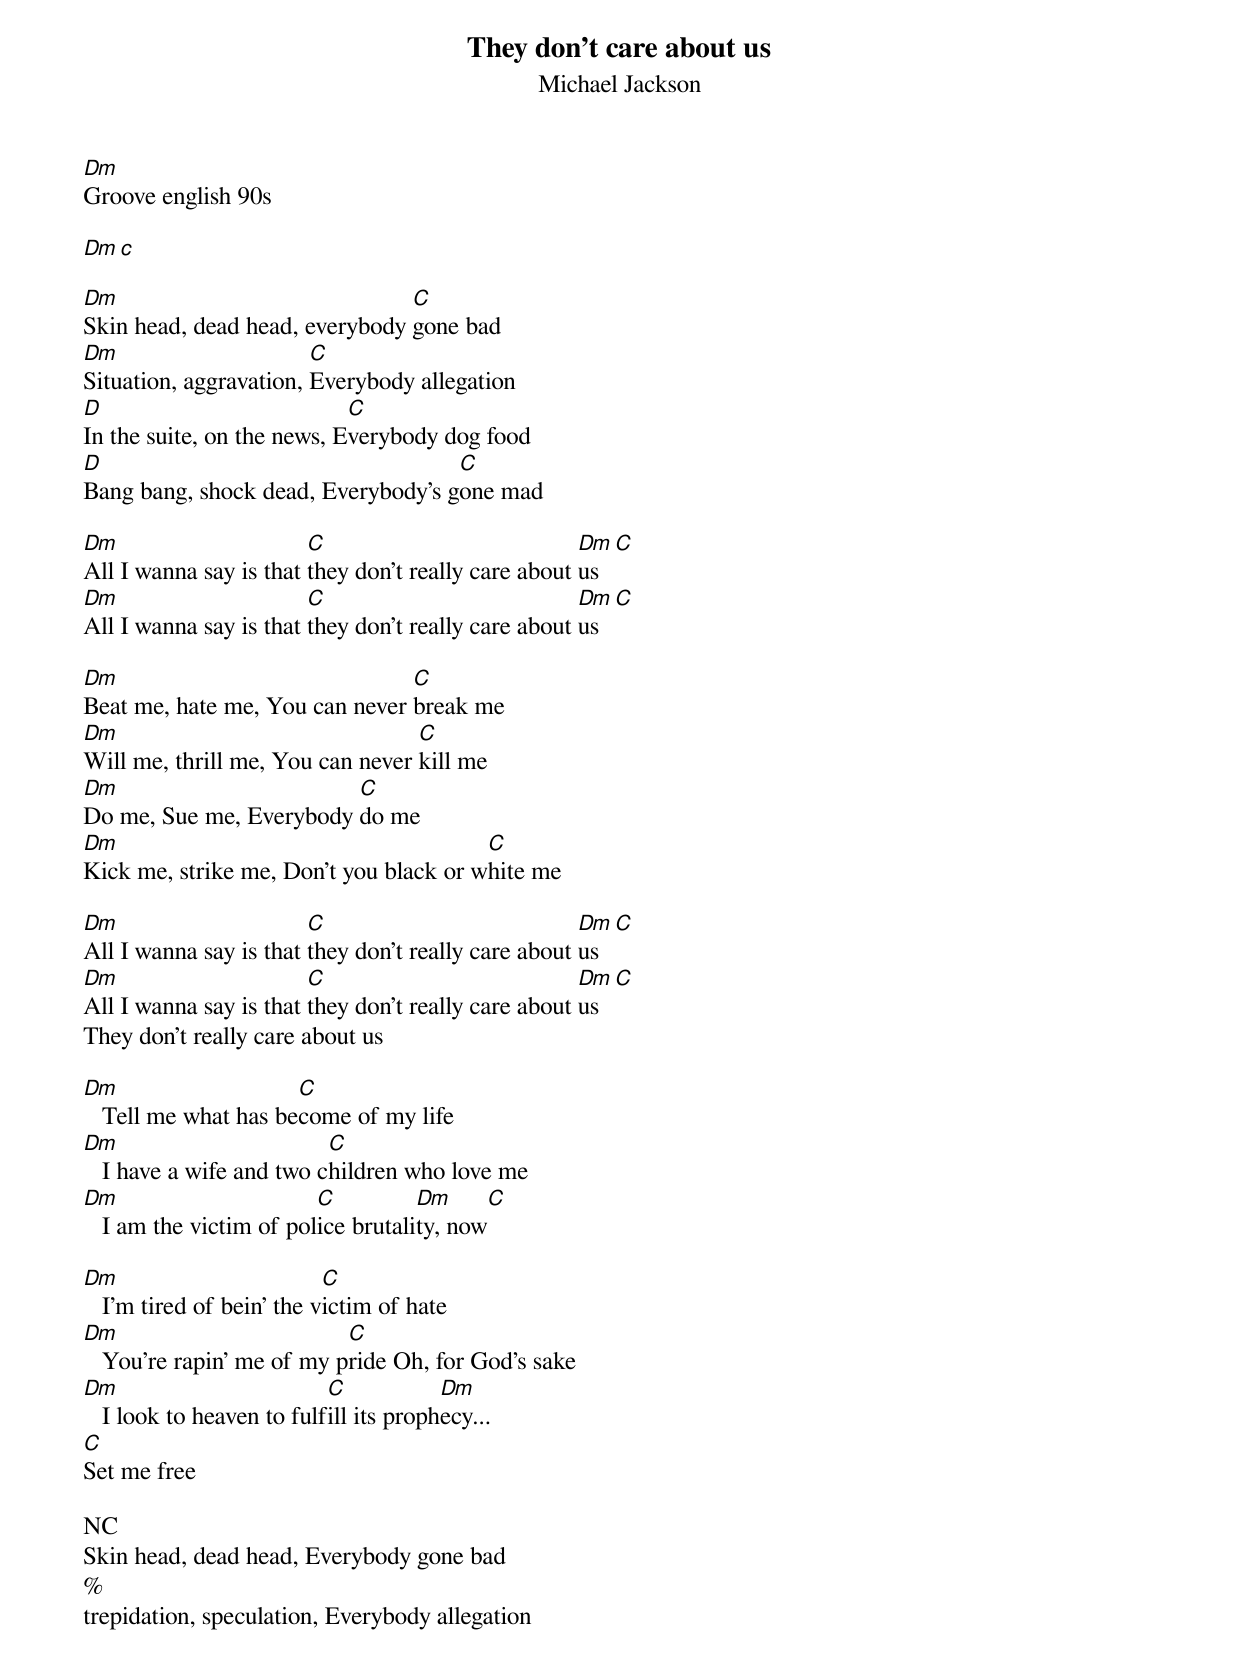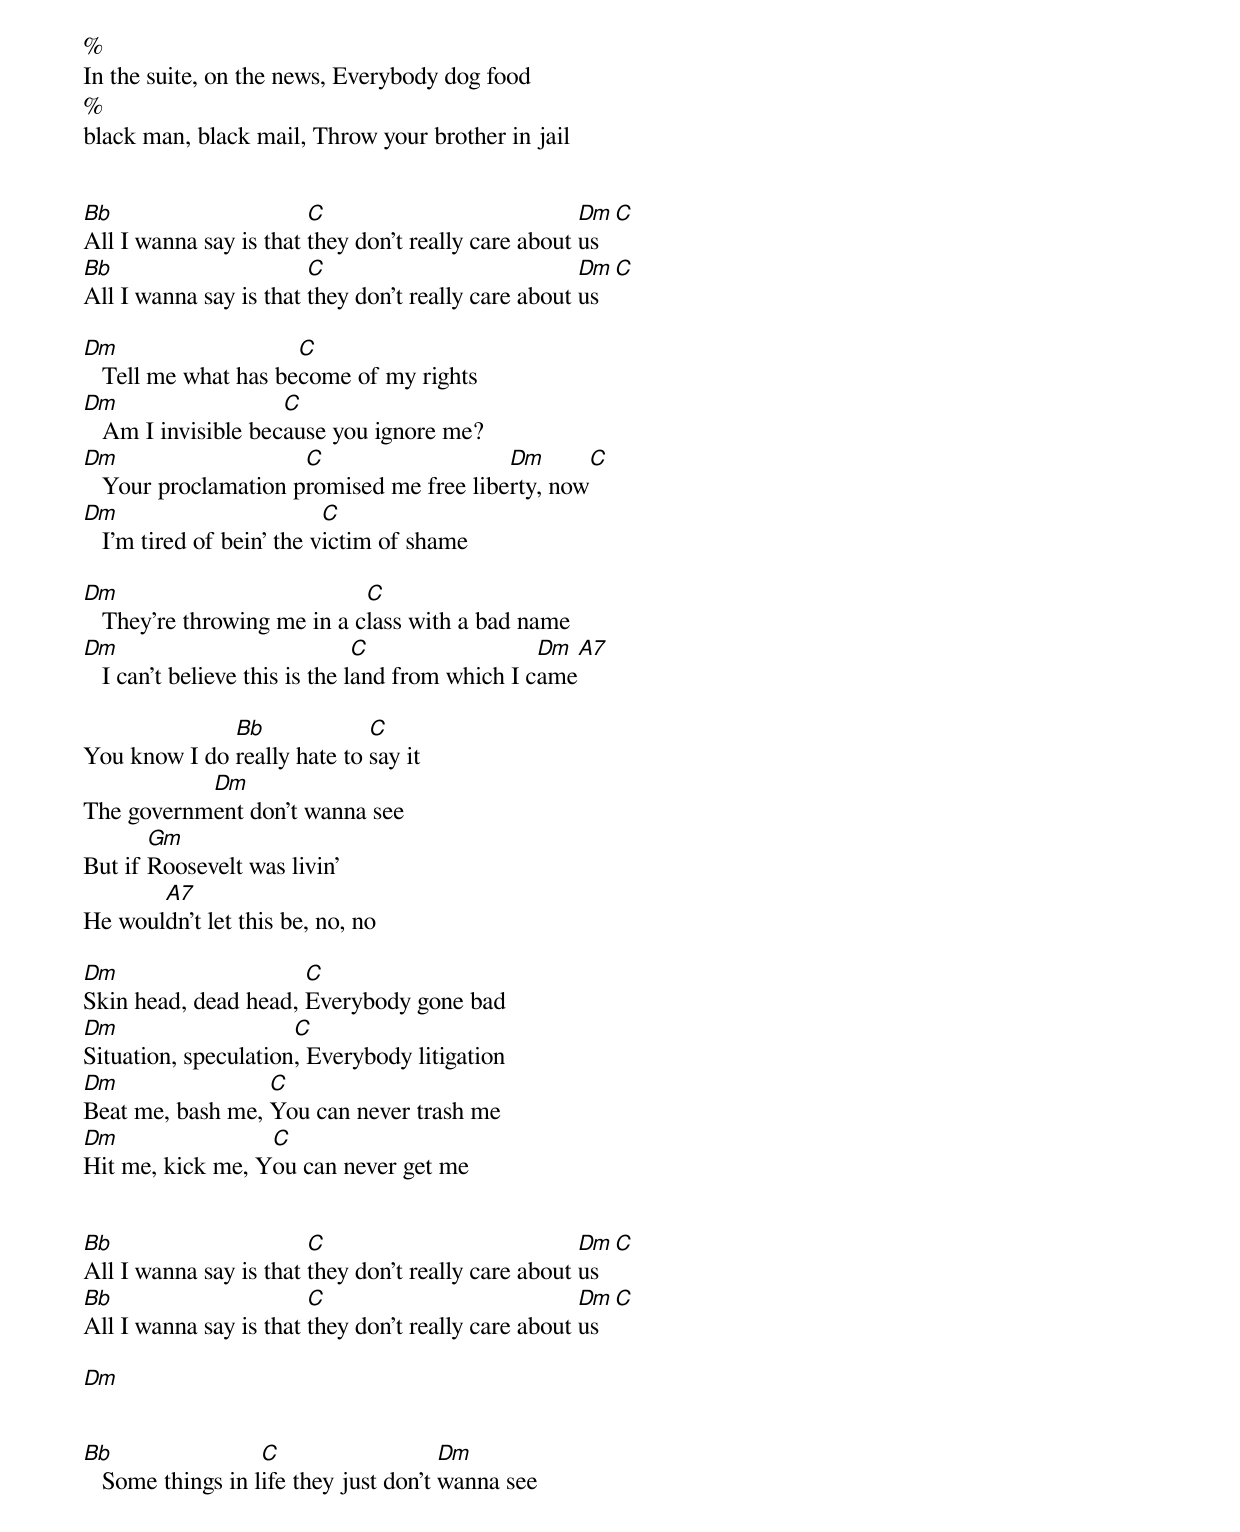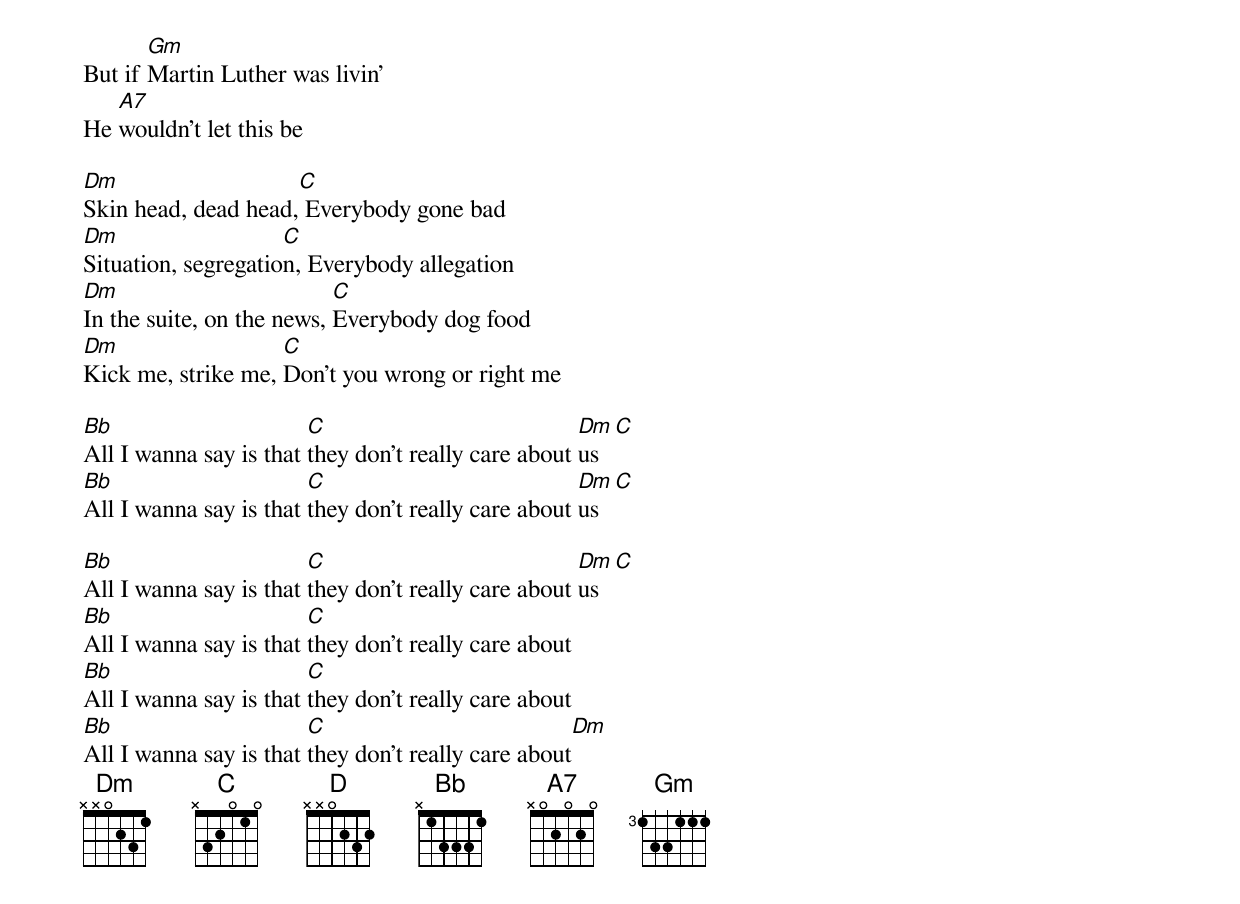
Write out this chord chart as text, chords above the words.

They don't care about us
Michael Jackson
Dm
Groove english 90s

Dm     c

Dm                              C
Skin head, dead head, everybody gone bad
Dm                      C
Situation, aggravation, Everybody allegation
D                           C
In the suite, on the news, Everybody dog food
D                                   C
Bang bang, shock dead, Everybody's gone mad

Dm                      C                            Dm           C
All I wanna say is that they don't really care about us
Dm                      C                            Dm           C
All I wanna say is that they don't really care about us

Dm                              C
Beat me, hate me, You can never break me
Dm                                C
Will me, thrill me, You can never kill me
Dm                       C
Do me, Sue me, Everybody do me
Dm                                      C
Kick me, strike me, Don't you black or white me

Dm                      C                            Dm           C
All I wanna say is that they don't really care about us
Dm                      C                            Dm           C
All I wanna say is that they don't really care about us
They don't really care about us

Dm                    C
   Tell me what has become of my life
Dm                        C
   I have a wife and two children who love me
Dm                       C          Dm           C
   I am the victim of police brutality, now

Dm                         C
   I'm tired of bein' the victim of hate
Dm                         C
   You're rapin' me of my pride Oh, for God's sake
Dm                         C            Dm
   I look to heaven to fulfill its prophecy...
C
Set me free

NC
Skin head, dead head, Everybody gone bad
%
trepidation, speculation, Everybody allegation
%
In the suite, on the news, Everybody dog food
%
black man, black mail, Throw your brother in jail


Bb                      C                            Dm           C
All I wanna say is that they don't really care about us
Bb                      C                            Dm           C
All I wanna say is that they don't really care about us

Dm                    C
   Tell me what has become of my rights
Dm                   C
   Am I invisible because you ignore me?
Dm                    C                   Dm              C
   Your proclamation promised me free liberty, now
Dm                         C
   I'm tired of bein' the victim of shame

Dm                           C
   They're throwing me in a class with a bad name
Dm                              C                 Dm              A7
   I can't believe this is the land from which I came

              Bb             C
You know I do really hate to say it
           Dm
The government don't wanna see
       Gm
But if Roosevelt was livin'
       A7
He wouldn't let this be, no, no

Dm                    C
Skin head, dead head, Everybody gone bad
Dm                    C
Situation, speculation, Everybody litigation
Dm                C
Beat me, bash me, You can never trash me
Dm                C
Hit me, kick me, You can never get me


Bb                      C                            Dm           C
All I wanna say is that they don't really care about us
Bb                      C                            Dm           C
All I wanna say is that they don't really care about us

Dm


Bb                 C                   Dm
   Some things in life they just don't wanna see
       Gm
But if Martin Luther was livin'
   A7
He wouldn't let this be

Dm                   C
Skin head, dead head, Everybody gone bad
Dm                   C
Situation, segregation, Everybody allegation
Dm                         C
In the suite, on the news, Everybody dog food
Dm                  C
Kick me, strike me, Don't you wrong or right me

Bb                      C                            Dm           C
All I wanna say is that they don't really care about us
Bb                      C                            Dm           C
All I wanna say is that they don't really care about us

Bb                      C                            Dm           C
All I wanna say is that they don't really care about us
Bb                      C
All I wanna say is that they don't really care about
Bb                      C
All I wanna say is that they don't really care about
Bb                      C                            Dm
All I wanna say is that they don't really care about
